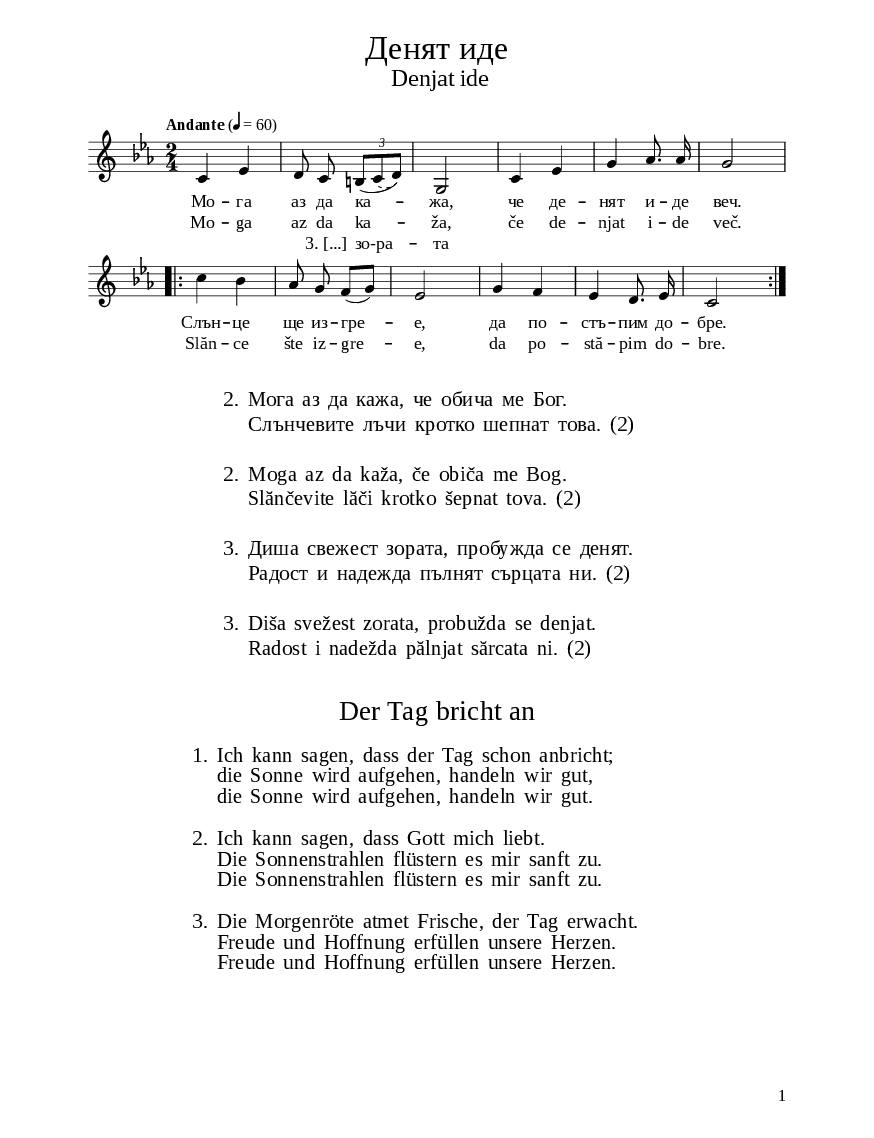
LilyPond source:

\version "2.24.1"

% include paper part and global functions
\include "include/globals.ily"

\bookpart {
  \label #'ref118_1
  \tocItem \markup "Денят иде – Denjat ide "
  \include "include/bookpart-paper.ily"
  \score {
    \include "include/score-layout.ily"

    \new Voice \absolute {
      \clef treble
      \key c \minor
      \time 2/4
      \tempoFunc "Andante" 4 "60"
      \autoBeamOff

      c'4 es'4 | d'8  c'8  \tuplet 3/2 { b8\=1([ \slurDashed c'8\=2(d'8\=2)\=1)] } \slurSolid | g2 | c'4 es'4 | g'4 as'8. as'16 | g'2 | \break

      \bar ".|:-|"    c''4 bes' | as'8 g'8 f' [(g') ] | es'2 | g'4 f' | es'4 d'8. es'16| c'2 \bar ":|." \break
    }

    \addlyrics {
      Мо -- га аз да ка -- жа, че де -- нят и -- де веч.

      Слън -- це ще из -- гре -- е, да по -- стъ -- пим до -- бре.
    }

    \addlyrics {
      Mo -- ga az da ka -- ža, če de -- njat i -- de več.

      Slăn -- ce šte iz -- gre -- e, da po -- stă -- pim do -- bre.
    }

    \addlyrics {
      " " " " " " " 3. [...]" зо-ра -- та
    }

    \header {
      title = \titleFunc "Денят иде" " Denjat ide"
    }

    \midi{}

  } % score


  \markup \fontsize #bgCoupletFontSize {
    \hspace #13
    \override #`(baseline-skip . ,bgCoupletBaselineSkip)
    \column {

      \line {  2. Мога аз да кажа, че обича ме Бог.}

      \line {   "   " Слънчевите лъчи кротко шепнат това. (2)}
      \line { " "}

      \line {  2. Moga az da kaža, če običa me Bog.}

      \line {   "   " Slănčevite lăči krotko šepnat tova. (2)}
      \line { " "}

      \line {   3.  Диша свежест зората, пробужда се денят.}

      \line {   "   " Радост и надежда пълнят сърцата ни. (2) }
      \line {   "   "}


      \line {   3.  Diša svežest zorata, probužda se denjat.}

      \line {   "   " Radost i nadežda pălnjat sărcata ni. (2) }

    }
  } % markup

  \markup \empty-two


  % include foreign translation(s) of the song
  \version "2.24.1"

\markup \fill-line { \fontsize #deTitleFontSize "Der Tag bricht an" }
\markup \null
\markup \null
\markup \fontsize #deCoupletFontSize {
  \hspace #10
  \override #`(baseline-skip . ,deCoupletBaselineSkip)

  \column {

 \line { 1.	Ich kann sagen, dass der Tag schon anbricht;}
 \line { "   "die Sonne wird aufgehen, handeln wir gut,}
 \line { "   "die Sonne wird aufgehen, handeln wir gut.}
 \line { "  "}

 \line { 2.	Ich kann sagen, dass Gott mich liebt.}

 \line { "   "Die Sonnenstrahlen flüstern es mir sanft zu.  }
 \line { "   "Die Sonnenstrahlen flüstern es mir sanft zu. }
 \line { "  "}

 \line { 3.	Die Morgenröte atmet Frische, der Tag erwacht. }
 \line { "   "Freude und Hoffnung erfüllen unsere Herzen. }
 \line { "   "Freude und Hoffnung erfüllen unsere Herzen.}

  }
}


} % bookpart

